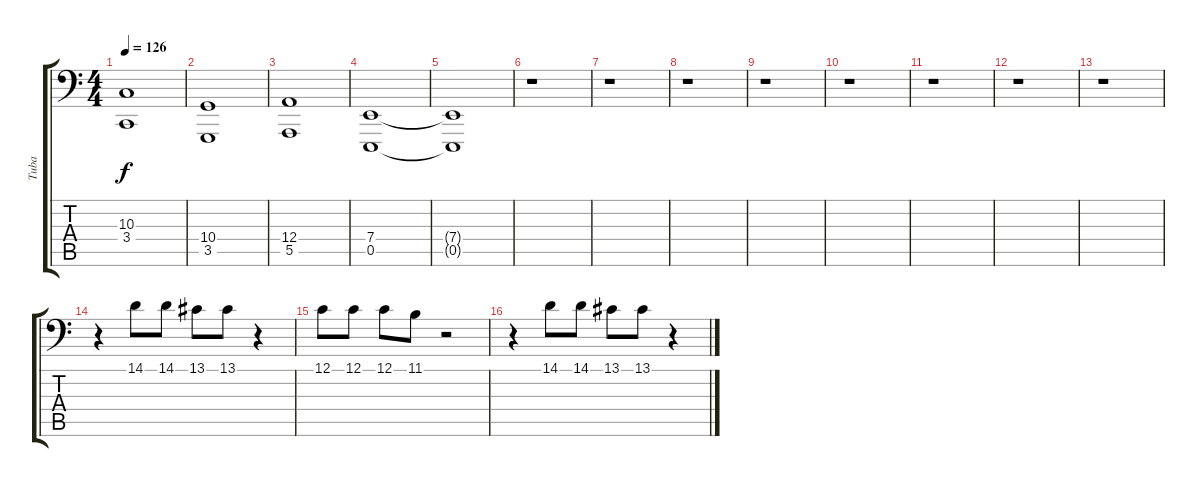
\track ("Tuba" "Tuba") {instrument tuba}
\staff {score tabs}
\tuning (C3 G2 D2 A1 E1 B0) {hide}
\ts (4 4)
\tempo 126
\clef f4
\ks c
(10.3 3.4).1{dy f} |
(10.4 3.5).1 |
(12.4 5.5).1 |
(7.4 0.5).1 |
(7.4{t} 0.5{t}).1 |
r.1 |
r.1 |
r.1 |
r.1 |
r.1 |
r.1 |
r.1 |
r.1 |
r.4 14.1.8 14.1.8 13.1.8 13.1.8 r.4 |
12.1.8 12.1.8 12.1.8 11.1.8 r.2 |
r.4 14.1.8 14.1.8 13.1.8 13.1.8 r.4
